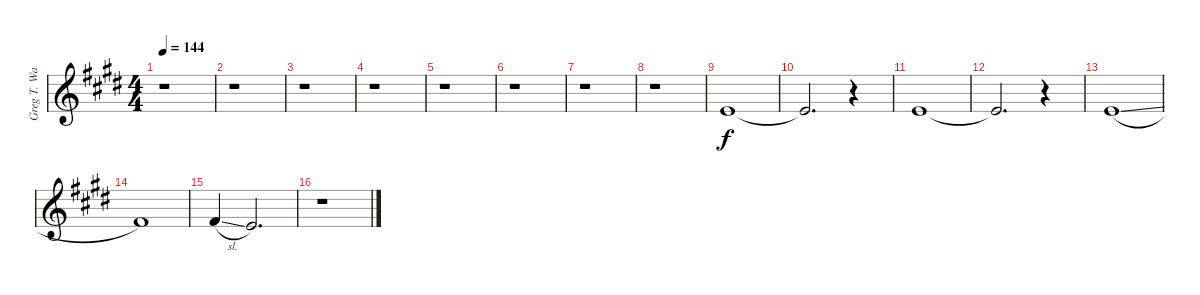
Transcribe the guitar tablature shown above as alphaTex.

\track ("Greg T. Walker Vocals" "Greg T. Wa") {instrument piccolo}
\staff {score}
\tuning (E4 B3 G3 D3 A2 E2) {hide}
\ts (4 4)
\tempo 144
\clef g2
\ks c#minor
r.1{dy f} |
r.1 |
r.1 |
r.1 |
r.1 |
r.1 |
r.1 |
r.1 |
5.2.1{volume 6 instrument choiraahs} |
5.2{t}.2{d} r.4 |
5.2.1 |
5.2{t}.2{d} r.4 |
5.2{sl}.1 |
7.2.1 |
7.2{sl}.4 5.2.2{d} |
r.1
